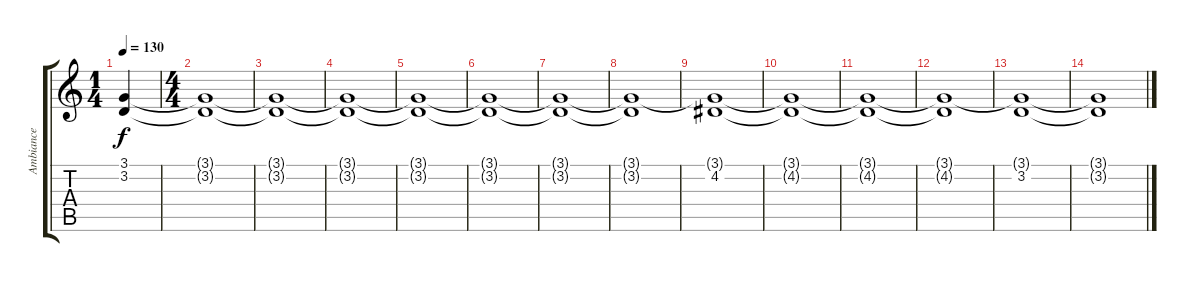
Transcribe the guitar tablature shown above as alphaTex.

\track ("Ambiance" "Ambiance") {instrument pad2warm}
\staff {score tabs}
\tuning (E4 B3 G3 D3 A2 E2) {hide}
\ts (1 4)
\tempo 130
\tempo 120
\tempo 130
\clef g2
\ks c
(3.1 3.2).4{dy f volume 0 balance 12 instrument pad2warm} |
\ts (4 4)
(3.1{t} 3.2{t}).1{volume 7} |
(3.1{t} 3.2{t}).1{balance 10} |
(3.1{t} 3.2{t}).1 |
(3.1{t} 3.2{t}).1 |
(3.1{t} 3.2{t}).1 |
(3.1{t} 3.2{t}).1 |
(3.1{t} 3.2{t}).1 |
(3.1{t} 4.2).1 |
(3.1{t} 4.2{t}).1 |
(3.1{t} 4.2{t}).1 |
(3.1{t} 4.2{t}).1 |
(3.1{t} 3.2).1 |
(3.1{t} 3.2{t}).1
